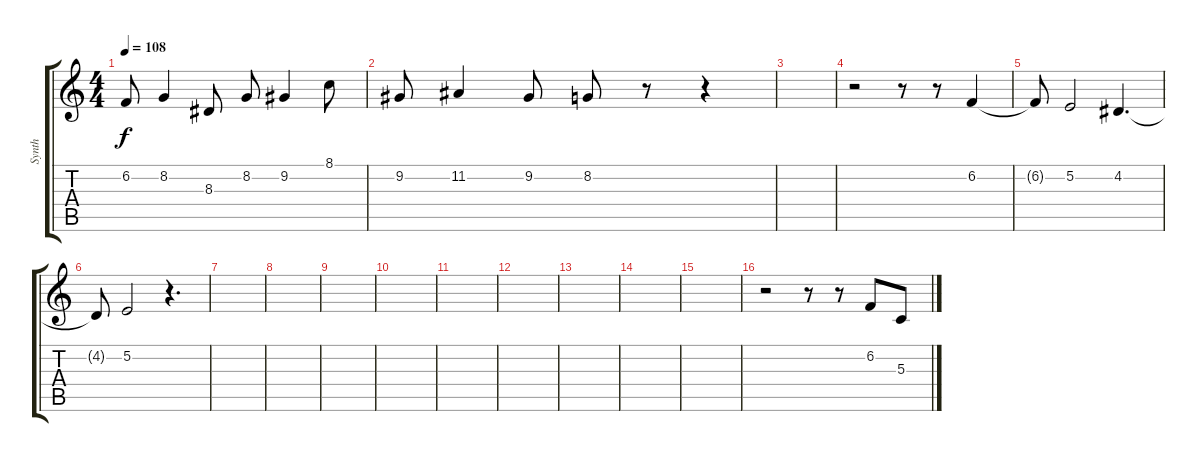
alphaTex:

\track ("Synth" "Synth") {instrument lead1square}
\staff {score tabs}
\tuning (E4 B3 G3 D3 A2 E2) {hide}
\ts (4 4)
\tempo 108
\clef g2
\ks c
6.2.8{dy f} 8.2.4 8.3.8 8.2.8 9.2.4 8.1.8 |
9.2.8 11.2.4 9.2.8 8.2.8 r.8 r.4 |
|
r.2 r.8 r.8 6.2.4 |
6.2{t}.8 5.2.2 4.2.4{d} |
4.2{t}.8 5.2.2 r.4{d} |
|
|
|
|
|
|
|
|
|
r.2 r.8 r.8 6.2.8 5.3.8
